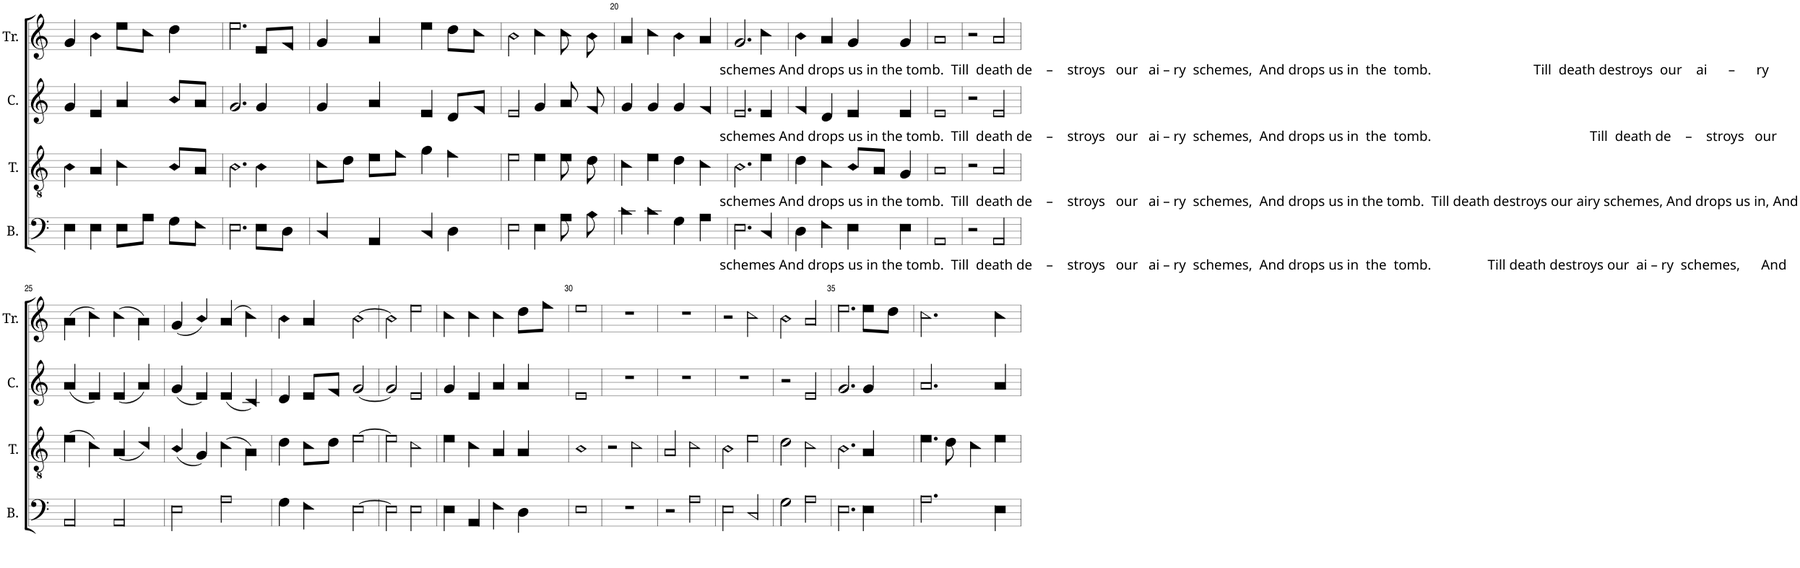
**kern	**kern	**kern	**kern
*part4	*part3	*part2	*part1
*staff4	*staff3	*staff2	*staff1
*I"B.	*I"T.	*I"C.	*I"Tr.
*I'B.	*I'T.	*I'C.	*I'Tr.
!!LO:PB:g=z
*clefF4	*clefGv2	*clefG2	*clefG2
*k[]	*k[]	*k[]	*k[]
*M4/4	*M4/4	*M4/4	*M4/4
*met(c)	*met(c)	*met(c)	*met(c)
=16	=16	=16	=16
4E!\	4B!\	4g!/	4g!/
4E!\	4A!/	4e!/	4b!\
8E!\L	4c!\	4a!/	8ee!\L
8A!\J	.	.	8cc!\J
8G!\L	8B!/L	8b!/L	4dd!\
8F!\J	8A!/J	8a!/J	.
=17	=17	=17	=17
2.E!\	2.B!\	2.g!/	2.ee!\
8E!\L	4B!\	4g!/	8e!/L
8D!\J	.	.	8f!/J
=18	=18	=18	=18
4C!/	8c!\L	4g!/	4g!/
.	8d!\J	.	.
4AA!/	8e!\L	4a!/	4a!/
.	8f!\J	.	.
4C!/	4g!\	4e!/	4ee!\
4D!\	4f!\	8d!/L	8dd!\L
.	.	8f!/J	8cc!\J
=19	=19	=19	=19
2E!\	2e!\	2e!/	2b!\
4E!\	4e!\	4g!/	4cc!\
8A!\	8e!\	8a!/	8cc!\
8B!\	8d!\	8f!/	8b!\
=20	=20	=20	=20
4c!\	4c!\	4g!/	4a!/
4c!\	4e!\	4g!/	4cc!\
4G!\	4d!\	4g!/	4b!\
4A!\	4c!\	4f!/	4a!/
=21	=21	=21	=21
!	!	!	!LO:TX:b:t=schemes And drops us in the tomb.  Till  death de    –    stroys   our   ai – ry  schemes,  And drops us in  the  tomb.                             Till  death destroys  our    ai      –      ry
!	!	!LO:TX:b:t=schemes And drops us in the tomb.  Till  death de    –    stroys   our   ai – ry  schemes,  And drops us in  the  tomb.                                             Till  death de    –    stroys   our	!
!	!LO:TX:b:t=schemes And drops us in the tomb.  Till  death de    –    stroys   our   ai – ry  schemes,  And drops us in the tomb.  Till death destroys our airy schemes, And drops us in, And	!	!
!LO:TX:b:t=schemes And drops us in the tomb.  Till  death de    –    stroys   our   ai – ry  schemes,  And drops us in  the  tomb.                Till death destroys our  ai – ry  schemes,      And	!	!	!
2.E!\	2.B!\	2.e!/	2.g!/
4C!/	4e!\	4e!/	4cc!\
=22	=22	=22	=22
4D!\	4d!\	4f!/	4b!\
4F!\	4c!\	4d!/	4a!/
4E!\	8B!/L	4e!/	4g!/
.	8A!/J	.	.
4E!\	4G!/	4e!/	4g!/
=23	=23	=23	=23
1AA!	1A!	1e!	1a!
=24	=24	=24	=24
2r	2r	2r	2r
2AA!/	2A!/	2e!/	2a!/
!!LO:LB:g=z
=25	=25	=25	=25
2AA!/	(4e!\	(4a!/	(4a!\
.	4c!\)	4e!/)	4cc!\)
2AA!/	(4A!/	(4e!/	(4cc!\
.	4c!/)	4a!/)	4a!\)
=26	=26	=26	=26
2E!\	(4B!/	(4g!/	(4g!/
.	4G!/)	4e!/)	4b!/)
2A!\	(4c!\	(4e!/	(4a!/
.	4A!\)	4c!/)	4cc!\)
=27	=27	=27	=27
4G!\	4d!\	4d!/	4b!\
4F!\	8c!\L	8e!/L	4a!/
.	8d!\J	8f!/J	.
[2E!\	[2e!\	[2g!/	[2b!\
=28	=28	=28	=28
2E!\]	2e!\]	2g!/]	2b!\]
2E!\	2c!\	2e!/	2ee!\
=29	=29	=29	=29
4E!\	4e!\	4g!/	4cc!\
4AA!/	4c!\	4e!/	4cc!\
4F!\	4A!/	4a!/	4cc!\
4D!\	4A!/	4a!/	8dd!\L
.	.	.	8ff!\J
=30	=30	=30	=30
1E!	1B!	1e!	1ee!
=31	=31	=31	=31
1r	2r	1r	1r
.	2c!\	.	.
=32	=32	=32	=32
2r	2A!/	1r	1r
2A!\	2c!\	.	.
=33	=33	=33	=33
2E!\	2B!\	1r	2r
2C!/	2e!\	.	2cc!\
=34	=34	=34	=34
2G!\	2d!\	2r	2b!\
2A!\	2c!\	2e!/	2a!/
=35	=35	=35	=35
2.E!\	2.B!\	2.g!/	2.ee!\
4E!\	4A!/	4g!/	8ee!\L
.	.	.	8dd!\J
=36	=36	=36	=36
2.A!\	4.e!\	2.a!/	2.cc!\
.	8d!\	.	.
.	4c!\	.	.
4E!\	4e!\	4a!/	4cc!\
=	=	=	=
*-	*-	*-	*-
